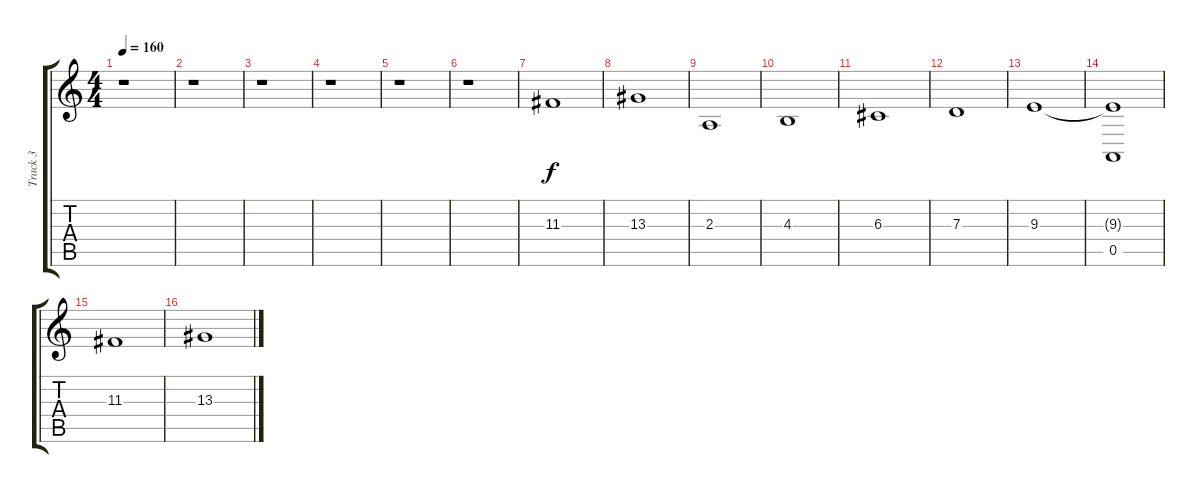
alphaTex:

\track ("Track 3" "Track 3") {instrument violin}
\staff {score tabs}
\tuning (E4 B3 G3 D3 A2 D2) {hide}
\ts (4 4)
\tempo 160
\clef g2
\ks c
r.1{dy f} |
r.1 |
r.1 |
r.1 |
r.1 |
r.1 |
11.3.1 |
13.3.1 |
2.3.1 |
4.3.1 |
6.3.1 |
7.3.1 |
9.3.1 |
(9.3{t} 0.5).1 |
11.3.1 |
13.3.1
